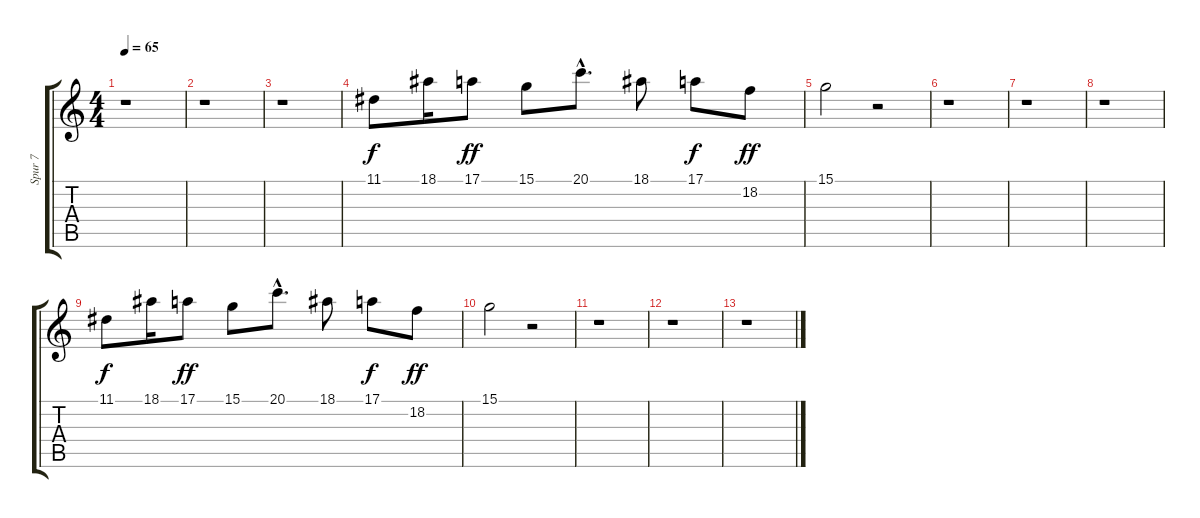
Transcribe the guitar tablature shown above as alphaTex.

\track ("Spur 7" "Spur 7") {instrument electricpiano2}
\staff {score tabs}
\tuning (E4 B3 G3 D3 A2 E2) {hide}
\ts (4 4)
\tempo 65
\clef g2
\ks c
r.1{dy ff} |
r.1 |
r.1 |
11.1.8{dy f} 18.1.16 17.1.8{dy ff} 15.1.8 20.1{hac}.8{d} 18.1.8 17.1.8{dy f} 18.2.8{dy ff} |
15.1.2 r.2 |
r.1 |
r.1 |
r.1 |
11.1.8{dy f} 18.1.16 17.1.8{dy ff} 15.1.8 20.1{hac}.8{d} 18.1.8 17.1.8{dy f} 18.2.8{dy ff} |
15.1.2 r.2 |
r.1 |
r.1 |
r.1
